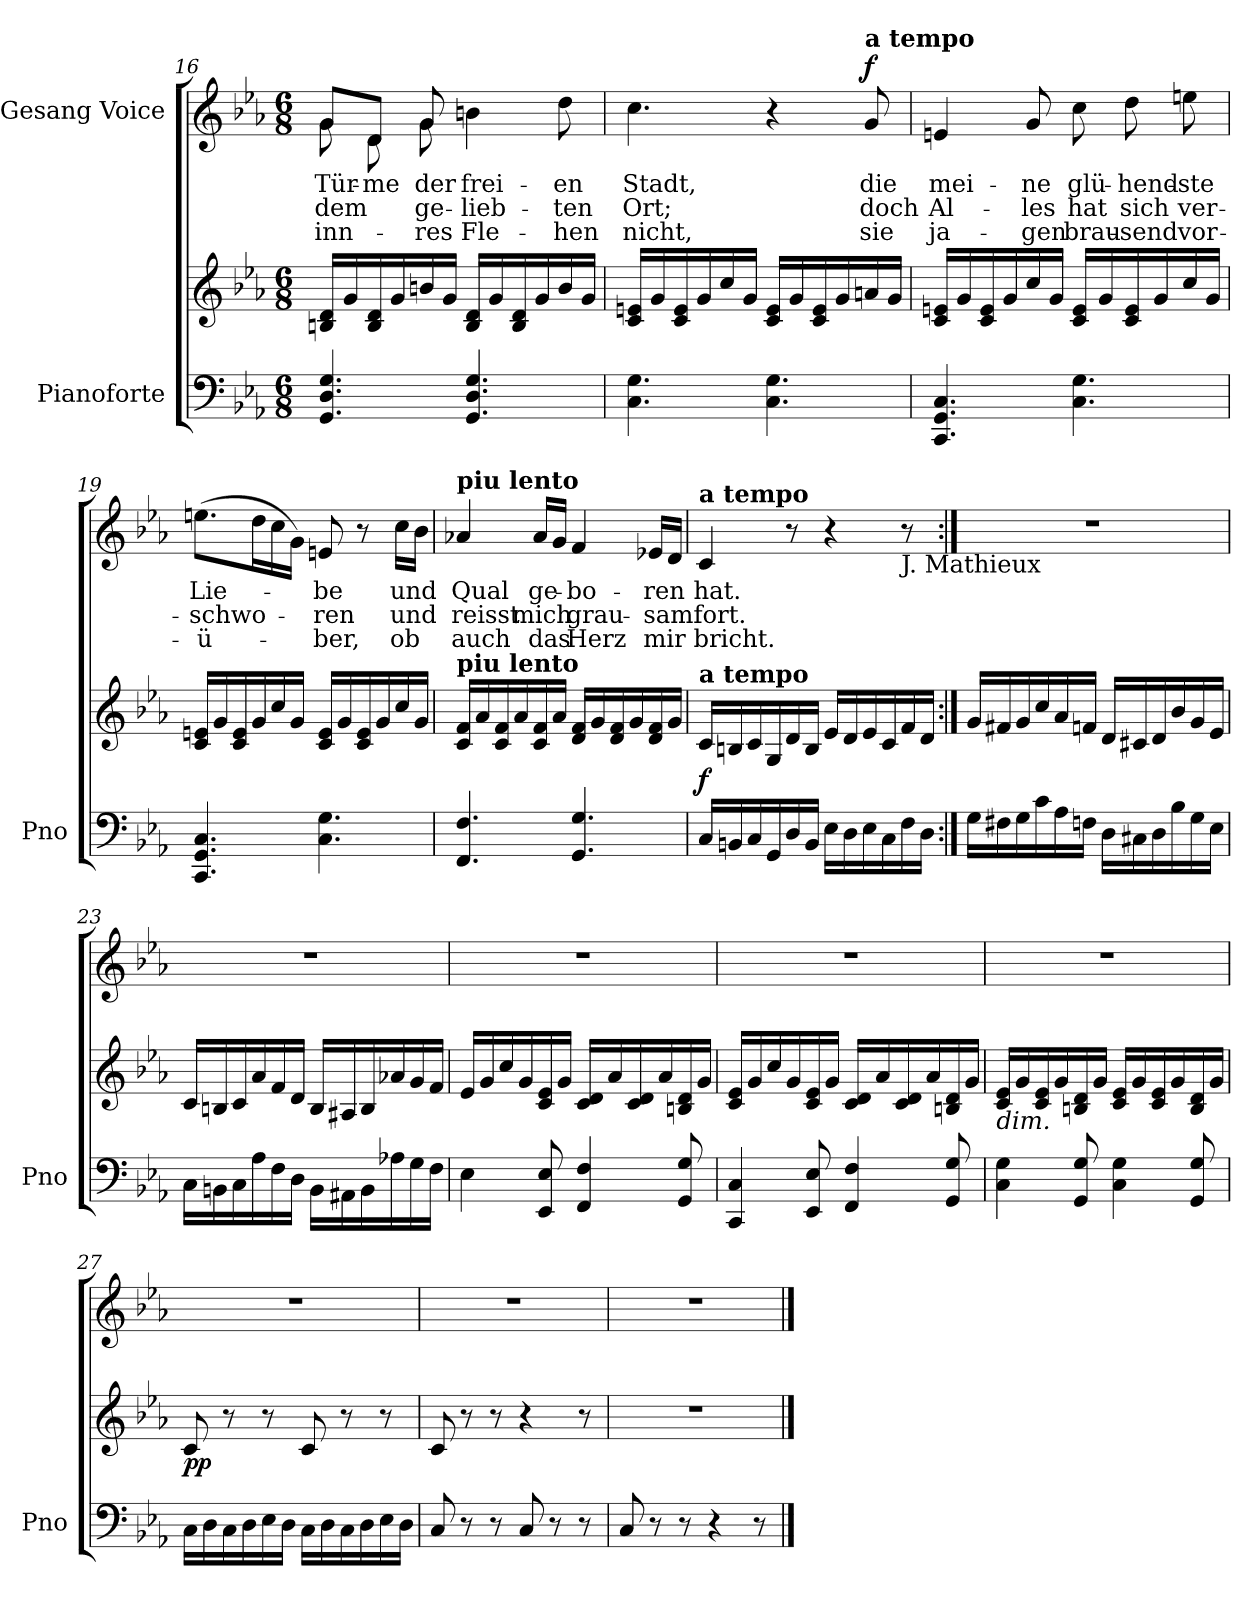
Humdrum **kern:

**kern	**kern	**dynam	**kern	**text	**text	**text	**dynam
*part2	*part2	*part2	*part1	*part1	*part1	*part1	*part1
*staff3	*staff2	*staff2/3	*staff1	*staff1	*staff1	*staff1	*staff1
*I"Pianoforte	*	*	*I"Gesang Voice	*	*	*	*
*I'Pno	*	*	*	*	*	*	*
!!LO:LB:g=z
*clefF4	*clefG2	*	*clefG2	*	*	*	*
*k[b-e-a-]	*k[b-e-a-]	*	*k[b-e-a-]	*	*	*	*
*M6/8	*M6/8	*	*M6/8	*	*	*	*
=16	=16	=16	=16	=16	=16	=16	=16
!	!	!	!	!LO:LY:b	!LO:LY:b	!LO:LY:b	!
*	*	*	*^	*	*	*	*
4.GG/ 4.D/ 4.G/	16Bn/ 16d/LL	.	8g/L	8g\	Tür-	dem	inn-	.
.	16g/	.	.	.	.	.	.	.
!	!	!	!	!	!LO:LY:b	!	!	!
.	16B/ 16d/	.	8d/J	8d\	-me	.	.	.
.	16g/	.	.	.	.	.	.	.
!	!	!	!	!	!LO:LY:b	!LO:LY:b	!LO:LY:b	!
.	16bni/	.	8g/	8g\	der	ge-	-res	.
.	16g/JJ	.	.	.	.	.	.	.
!	!	!	!	!	!LO:LY:b	!LO:LY:b	!LO:LY:b	!
4.GG/ 4.D/ 4.G/	16B/ 16d/LL	.	4bn\	4.ryy	frei-	-lieb-	Fle-	.
.	16g/	.	.	.	.	.	.	.
.	16B/ 16d/	.	.	.	.	.	.	.
.	16g/	.	.	.	.	.	.	.
!	!	!	!	!	!LO:LY:b	!LO:LY:b	!LO:LY:b	!
.	16b/	.	8dd\	.	-en	-ten	-hen	.
.	16g/JJ	.	.	.	.	.	.	.
*	*	*	*v	*v	*	*	*	*
=17	=17	=17	=17	=17	=17	=17	=17
!	!	!	!	!LO:LY:b	!LO:LY:b	!LO:LY:b	!
4.C\ 4.G\	16c/ 16en/LL	.	4.cc\	Stadt,	Ort;	nicht,	.
.	16g/	.	.	.	.	.	.
.	16c/ 16e/	.	.	.	.	.	.
.	16g/	.	.	.	.	.	.
.	16cc/	.	.	.	.	.	.
.	16g/JJ	.	.	.	.	.	.
4.C\ 4.G\	16c/ 16e/LL	.	4r	.	.	.	.
.	16g/	.	.	.	.	.	.
.	16c/ 16e/	.	.	.	.	.	.
.	16g/	.	.	.	.	.	.
!	!	!	!LO:TX:a:B:t=a tempo	!	!	!	!
!	!	!	!	!LO:LY:b	!LO:LY:b	!LO:LY:b	!LO:DY:b
.	16an/	.	8g/	die	doch	sie	f
.	16g/JJ	.	.	.	.	.	.
=18	=18	=18	=18	=18	=18	=18	=18
!	!	!	!	!LO:LY:b	!LO:LY:b	!LO:LY:b	!
4.CC/ 4.GG/ 4.C/	16c/ 16en/LL	.	4en/	mei-	Al-	ja-	.
.	16g/	.	.	.	.	.	.
.	16c/ 16e/	.	.	.	.	.	.
.	16g/	.	.	.	.	.	.
!	!	!	!	!LO:LY:b	!LO:LY:b	!LO:LY:b	!
.	16cc/	.	8g/	-ne	-les	-gen	.
.	16g/JJ	.	.	.	.	.	.
!	!	!	!	!LO:LY:b	!LO:LY:b	!LO:LY:b	!
4.C\ 4.G\	16c/ 16e/LL	.	8cc\	glü-	hat	brau-	.
.	16g/	.	.	.	.	.	.
!	!	!	!	!LO:LY:b	!LO:LY:b	!LO:LY:b	!
.	16c/ 16e/	.	8dd\	-hend-	sich	-send	.
.	16g/	.	.	.	.	.	.
!	!	!	!	!LO:LY:b	!LO:LY:b	!LO:LY:b	!
.	16cc/	.	8een\	-ste	ver-	vor-	.
.	16g/JJ	.	.	.	.	.	.
!!LO:LB:g=z
=19	=19	=19	=19	=19	=19	=19	=19
!	!	!	!	!LO:LY:b	!LO:LY:b	!LO:LY:b	!
4.CC/ 4.GG/ 4.C/	16c/ 16en/LL	.	(>8.een\L	Lie-	-schwo-	-ü-	.
.	16g/	.	.	.	.	.	.
.	16c/ 16e/	.	.	.	.	.	.
.	16g/	.	16dd\L	.	.	.	.
.	16cc/	.	16cc\	.	.	.	.
.	16g/JJ	.	16g\JJ)	.	.	.	.
!	!	!	!	!LO:LY:b	!LO:LY:b	!LO:LY:b	!
4.C\ 4.G\	16c/ 16e/LL	.	8eni/	-be	-ren	-ber,	.
.	16g/	.	.	.	.	.	.
.	16c/ 16e/	.	8r	.	.	.	.
.	16g/	.	.	.	.	.	.
!	!	!	!	!LO:LY:b	!LO:LY:b	!LO:LY:b	!
.	16cc/	.	16cc\LL	und	und	ob	.
.	16g/JJ	.	16b-\JJ	.	.	.	.
=20	=20	=20	=20	=20	=20	=20	=20
!	!	!	!LO:TX:a:B:t=piu lento	!	!	!	!
!	!LO:TX:a:B:t=piu lento	!	!	!	!	!	!
!	!	!	!	!LO:LY:b	!LO:LY:b	!LO:LY:b	!
4.FF/ 4.F/	16c/ 16f/LL	.	4a-X/	Qual	reisst	auch	.
.	16a-/	.	.	.	.	.	.
.	16c/ 16f/	.	.	.	.	.	.
.	16a-/	.	.	.	.	.	.
!	!	!	!	!LO:LY:b	!LO:LY:b	!LO:LY:b	!
.	16c/ 16f/	.	16a-/LL	ge-	mich	das	.
.	16a-/JJ	.	16g/JJ	.	.	.	.
!	!	!	!	!LO:LY:b	!LO:LY:b	!LO:LY:b	!
4.GG/ 4.G/	16d/ 16f/LL	.	4f/	-bo-	grau-	Herz	.
.	16g/	.	.	.	.	.	.
.	16d/ 16f/	.	.	.	.	.	.
.	16g/	.	.	.	.	.	.
!	!	!	!	!LO:LY:b	!LO:LY:b	!LO:LY:b	!
.	16d/ 16f/	.	16e-X/LL	-ren	-sam	mir	.
.	16g/JJ	.	16d/JJ	.	.	.	.
=21	=21	=21	=21	=21	=21	=21	=21
!	!	!	!LO:TX:a:B:t=a tempo	!	!	!	!
!	!LO:TX:a:B:t=a tempo	!	!	!	!	!	!
!	!	!LO:DY:b	!	!LO:LY:b	!LO:LY:b	!LO:LY:b	!
16C/LL	16c/LL	f	4c/	hat.	fort.	bricht.	.
16BBn/	16Bn/	.	.	.	.	.	.
16C/	16c/	.	.	.	.	.	.
16GG/	16G/	.	.	.	.	.	.
16D/	16d/	.	8r	.	.	.	.
16BB/JJ	16B/JJ	.	.	.	.	.	.
16E-\LL	16e-/LL	.	4r	.	.	.	.
16D\	16d/	.	.	.	.	.	.
16E-\	16e-/	.	.	.	.	.	.
16C\	16c/	.	.	.	.	.	.
!	!	!	!LO:TX:b:t=J. Mathieux	!	!	!	!
16F\	16f/	.	8r	.	.	.	.
16D\JJ	16d/JJ	.	.	.	.	.	.
!!LO:LB:g=z
=22:|!	=22:|!	=22:|!	=22:|!	=22:|!	=22:|!	=22:|!	=22:|!
16G\LL	16g/LL	.	2.r	.	.	.	.
16F#X\	16f#X/	.	.	.	.	.	.
16G\	16g/	.	.	.	.	.	.
16c\	16cc/	.	.	.	.	.	.
16A-\	16a-/	.	.	.	.	.	.
16Fn\JJ	16fn/JJ	.	.	.	.	.	.
16D\LL	16d/LL	.	.	.	.	.	.
16C#X\	16c#X/	.	.	.	.	.	.
16D\	16d/	.	.	.	.	.	.
16B-\	16b-/	.	.	.	.	.	.
16G\	16g/	.	.	.	.	.	.
16E-\JJ	16e-/JJ	.	.	.	.	.	.
=23	=23	=23	=23	=23	=23	=23	=23
16C\LL	16c/LL	.	2.r	.	.	.	.
16BBn\	16Bn/	.	.	.	.	.	.
16C\	16c/	.	.	.	.	.	.
16A-\	16a-/	.	.	.	.	.	.
16F\	16f/	.	.	.	.	.	.
16D\JJ	16d/JJ	.	.	.	.	.	.
16BB\LL	16B/LL	.	.	.	.	.	.
16AA#X\	16A#X/	.	.	.	.	.	.
16BB\	16B/	.	.	.	.	.	.
16A-X\	16a-X/	.	.	.	.	.	.
16G\	16g/	.	.	.	.	.	.
16F\JJ	16f/JJ	.	.	.	.	.	.
=24	=24	=24	=24	=24	=24	=24	=24
4E-\	16e-/LL	.	2.r	.	.	.	.
.	16g/	.	.	.	.	.	.
.	16cc/	.	.	.	.	.	.
.	16g/	.	.	.	.	.	.
8EE-/ 8E-/	16c/ 16e-/	.	.	.	.	.	.
.	16g/JJ	.	.	.	.	.	.
4FF/ 4F/	16c/ 16d/LL	.	.	.	.	.	.
.	16a-/	.	.	.	.	.	.
.	16c/ 16d/	.	.	.	.	.	.
.	16a-/	.	.	.	.	.	.
8GG/ 8G/	16Bn/ 16d/	.	.	.	.	.	.
.	16g/JJ	.	.	.	.	.	.
!!LO:LB:g=z
=25	=25	=25	=25	=25	=25	=25	=25
4CC/ 4C/	16c/ 16e-/LL	.	2.r	.	.	.	.
.	16g/	.	.	.	.	.	.
.	16cc/	.	.	.	.	.	.
.	16g/	.	.	.	.	.	.
8EE-/ 8E-/	16c/ 16e-/	.	.	.	.	.	.
.	16g/JJ	.	.	.	.	.	.
4FF/ 4F/	16c/ 16d/LL	.	.	.	.	.	.
.	16a-/	.	.	.	.	.	.
.	16c/ 16d/	.	.	.	.	.	.
.	16a-/	.	.	.	.	.	.
8GG/ 8G/	16Bn/ 16d/	.	.	.	.	.	.
.	16g/JJ	.	.	.	.	.	.
=26	=26	=26	=26	=26	=26	=26	=26
!	!LO:TX:b:i:t=dim.	!	!	!	!	!	!
4C\ 4G\	16c/ 16e-/LL	.	2.r	.	.	.	.
.	16g/	.	.	.	.	.	.
.	16c/ 16e-/	.	.	.	.	.	.
.	16g/	.	.	.	.	.	.
8GG/ 8G/	16Bn/ 16d/	.	.	.	.	.	.
.	16g/JJ	.	.	.	.	.	.
4C\ 4G\	16c/ 16e-/LL	.	.	.	.	.	.
.	16g/	.	.	.	.	.	.
.	16c/ 16e-/	.	.	.	.	.	.
.	16g/	.	.	.	.	.	.
8GG/ 8G/	16B/ 16d/	.	.	.	.	.	.
.	16g/JJ	.	.	.	.	.	.
=27	=27	=27	=27	=27	=27	=27	=27
!	!	!LO:DY:b	!	!	!	!	!
16C\LL	8c/	pp	2.r	.	.	.	.
16D\	.	.	.	.	.	.	.
16C\	8r	.	.	.	.	.	.
16D\	.	.	.	.	.	.	.
16E-\	8r	.	.	.	.	.	.
16D\JJ	.	.	.	.	.	.	.
16C\LL	8c/	.	.	.	.	.	.
16D\	.	.	.	.	.	.	.
16C\	8r	.	.	.	.	.	.
16D\	.	.	.	.	.	.	.
16E-\	8r	.	.	.	.	.	.
16D\JJ	.	.	.	.	.	.	.
=28	=28	=28	=28	=28	=28	=28	=28
8C/	8c/	.	2.r	.	.	.	.
8r	8r	.	.	.	.	.	.
8r	8r	.	.	.	.	.	.
8C/	4r	.	.	.	.	.	.
8r	.	.	.	.	.	.	.
8r	8r	.	.	.	.	.	.
=29	=29	=29	=29	=29	=29	=29	=29
8C/	2.r	.	2.r	.	.	.	.
8r	.	.	.	.	.	.	.
8r	.	.	.	.	.	.	.
4r	.	.	.	.	.	.	.
8r	.	.	.	.	.	.	.
==	==	==	==	==	==	==	==
*-	*-	*-	*-	*-	*-	*-	*-
